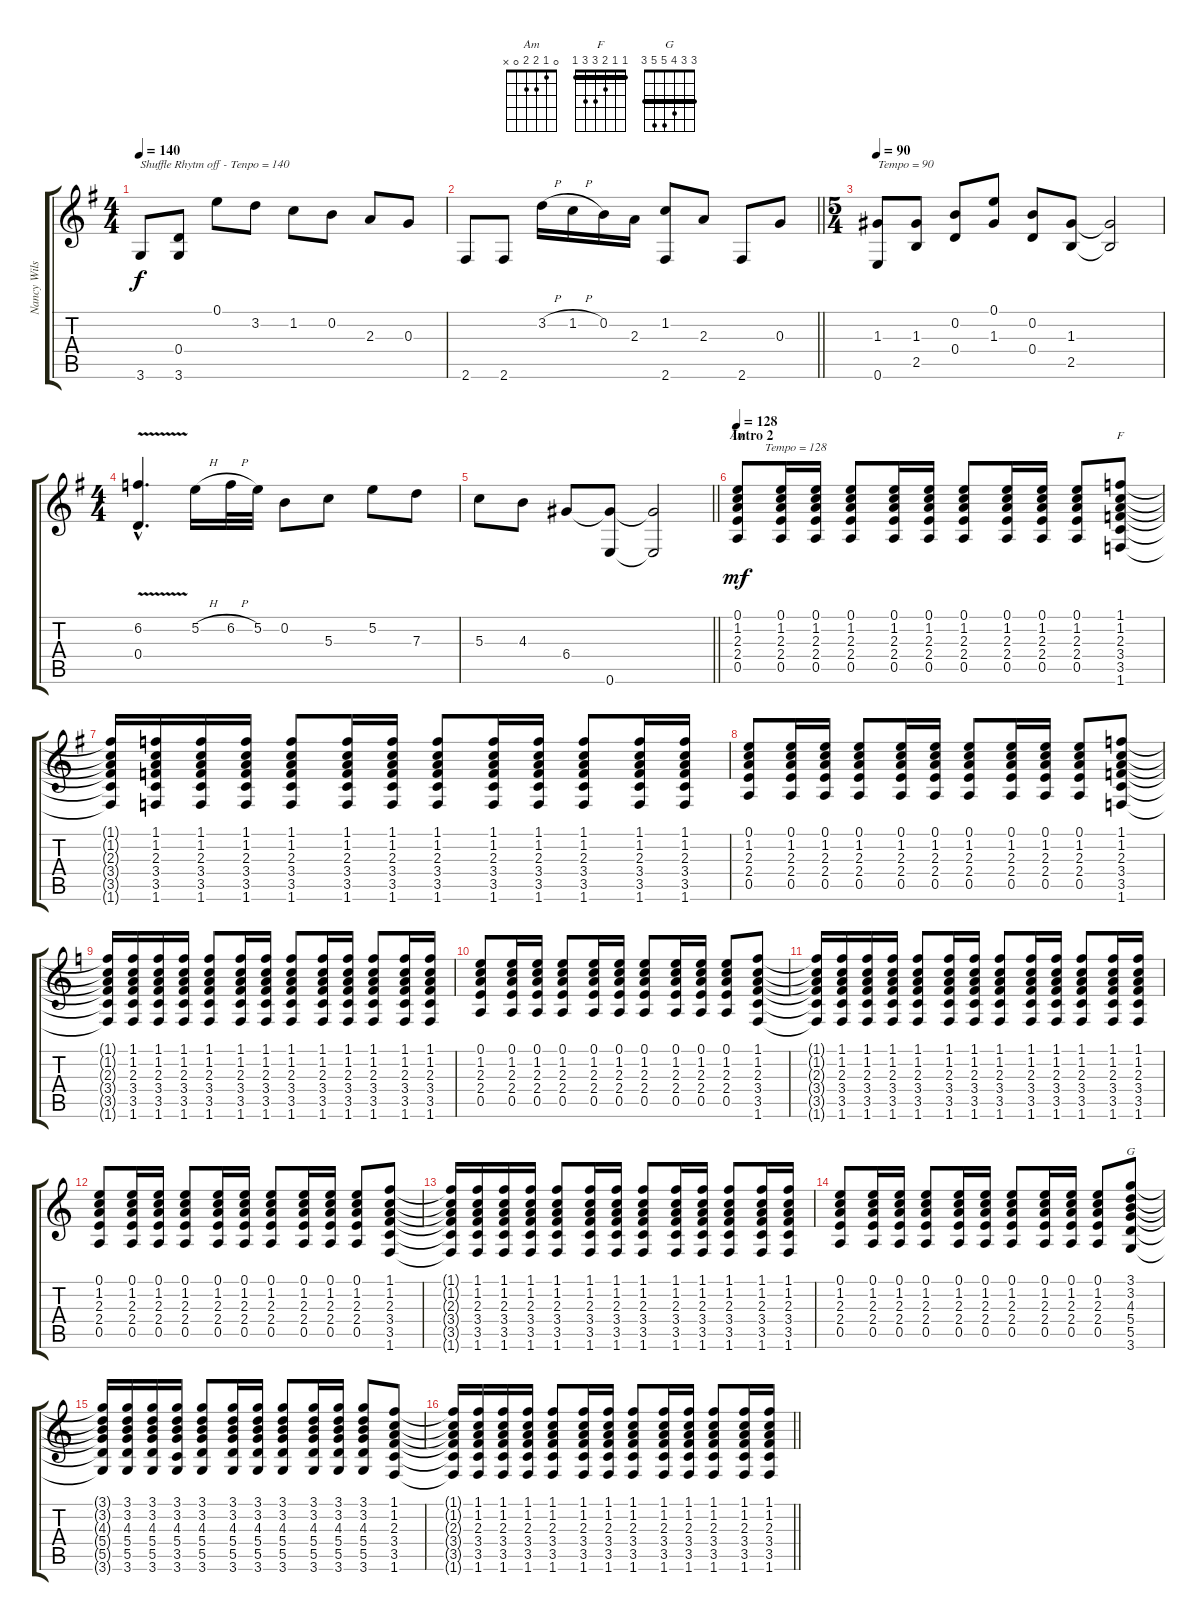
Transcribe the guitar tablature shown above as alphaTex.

\track ("Nancy Wilson" "Nancy Wils") {instrument acousticguitarsteel}
\staff {score tabs}
\tuning (E4 B3 G3 D3 A2 E2) {hide}
\chord ("Am" 0 1 2 2 0 x)
\chord ("F" 1 1 2 3 3 1) {barre 1}
\chord ("G" 3 3 4 5 5 3) {barre 3}
\ts (4 4)
\tempo 140
\clef g2
\ks g
3.6.8{txt "Shuffle Rhytm off - Tenpo = 140" dy f volume 8} (0.4 3.6).8 0.1.8 3.2.8 1.2.8 0.2.8 2.3.8 0.3.8 |
\barLineRight lightlight
2.6.8 2.6.8 3.2{h}.16 1.2{h}.16 0.2.16 2.3.16 (1.2 2.6).8 2.3.8 2.6.8 0.3.8 |
\ts (5 4)
\tempo 90
(1.3 0.6).8{txt "Tempo = 90"} (1.3 2.5).8 (0.2 0.4).8 (0.1 1.3).8 (0.2 0.4).8 (1.3 2.5).8 (1.3{t} 2.5{t}).2 |
\ts (4 4)
(6.2{v hac} 0.4{hac}).4{d} 5.2{h}.16 6.2{h}.32 5.2.32 0.2.8 5.3.8 5.2.8 7.3.8 |
\barLineRight lightlight
5.3.8 4.3.8 6.4.8 (6.4{t} 0.6).8 (6.4{t} 0.6{t}).2 |
\section ("" "Intro 2")
\tempo 128
(0.1 1.2 2.3 2.4 0.5).8{ch "Am" txt "         Tempo = 128" dy mf} (0.1 1.2 2.3 2.4 0.5).16 (0.1 1.2 2.3 2.4 0.5).16 (0.1 1.2 2.3 2.4 0.5).8 (0.1 1.2 2.3 2.4 0.5).16 (0.1 1.2 2.3 2.4 0.5).16 (0.1 1.2 2.3 2.4 0.5).8 (0.1 1.2 2.3 2.4 0.5).16 (0.1 1.2 2.3 2.4 0.5).16 (0.1 1.2 2.3 2.4 0.5).8 (1.1 1.2 2.3 3.4 3.5 1.6).8{ch "F"} |
(1.1{t} 1.2{t} 2.3{t} 3.4{t} 3.5{t} 1.6{t}).16 (1.1 1.2 2.3 3.4 3.5 1.6).16 (1.1 1.2 2.3 3.4 3.5 1.6).16 (1.1 1.2 2.3 3.4 3.5 1.6).16 (1.1 1.2 2.3 3.4 3.5 1.6).8 (1.1 1.2 2.3 3.4 3.5 1.6).16 (1.1 1.2 2.3 3.4 3.5 1.6).16 (1.1 1.2 2.3 3.4 3.5 1.6).8 (1.1 1.2 2.3 3.4 3.5 1.6).16 (1.1 1.2 2.3 3.4 3.5 1.6).16 (1.1 1.2 2.3 3.4 3.5 1.6).8 (1.1 1.2 2.3 3.4 3.5 1.6).16 (1.1 1.2 2.3 3.4 3.5 1.6).16 |
(0.1 1.2 2.3 2.4 0.5).8 (0.1 1.2 2.3 2.4 0.5).16 (0.1 1.2 2.3 2.4 0.5).16 (0.1 1.2 2.3 2.4 0.5).8 (0.1 1.2 2.3 2.4 0.5).16 (0.1 1.2 2.3 2.4 0.5).16 (0.1 1.2 2.3 2.4 0.5).8 (0.1 1.2 2.3 2.4 0.5).16 (0.1 1.2 2.3 2.4 0.5).16 (0.1 1.2 2.3 2.4 0.5).8 (1.1 1.2 2.3 3.4 3.5 1.6).8 |
\ks c
(1.1{t} 1.2{t} 2.3{t} 3.4{t} 3.5{t} 1.6{t}).16 (1.1 1.2 2.3 3.4 3.5 1.6).16 (1.1 1.2 2.3 3.4 3.5 1.6).16 (1.1 1.2 2.3 3.4 3.5 1.6).16 (1.1 1.2 2.3 3.4 3.5 1.6).8 (1.1 1.2 2.3 3.4 3.5 1.6).16 (1.1 1.2 2.3 3.4 3.5 1.6).16 (1.1 1.2 2.3 3.4 3.5 1.6).8 (1.1 1.2 2.3 3.4 3.5 1.6).16 (1.1 1.2 2.3 3.4 3.5 1.6).16 (1.1 1.2 2.3 3.4 3.5 1.6).8 (1.1 1.2 2.3 3.4 3.5 1.6).16 (1.1 1.2 2.3 3.4 3.5 1.6).16 |
(0.1 1.2 2.3 2.4 0.5).8 (0.1 1.2 2.3 2.4 0.5).16 (0.1 1.2 2.3 2.4 0.5).16 (0.1 1.2 2.3 2.4 0.5).8 (0.1 1.2 2.3 2.4 0.5).16 (0.1 1.2 2.3 2.4 0.5).16 (0.1 1.2 2.3 2.4 0.5).8 (0.1 1.2 2.3 2.4 0.5).16 (0.1 1.2 2.3 2.4 0.5).16 (0.1 1.2 2.3 2.4 0.5).8 (1.1 1.2 2.3 3.4 3.5 1.6).8 |
(1.1{t} 1.2{t} 2.3{t} 3.4{t} 3.5{t} 1.6{t}).16 (1.1 1.2 2.3 3.4 3.5 1.6).16 (1.1 1.2 2.3 3.4 3.5 1.6).16 (1.1 1.2 2.3 3.4 3.5 1.6).16 (1.1 1.2 2.3 3.4 3.5 1.6).8 (1.1 1.2 2.3 3.4 3.5 1.6).16 (1.1 1.2 2.3 3.4 3.5 1.6).16 (1.1 1.2 2.3 3.4 3.5 1.6).8 (1.1 1.2 2.3 3.4 3.5 1.6).16 (1.1 1.2 2.3 3.4 3.5 1.6).16 (1.1 1.2 2.3 3.4 3.5 1.6).8 (1.1 1.2 2.3 3.4 3.5 1.6).16 (1.1 1.2 2.3 3.4 3.5 1.6).16 |
(0.1 1.2 2.3 2.4 0.5).8 (0.1 1.2 2.3 2.4 0.5).16 (0.1 1.2 2.3 2.4 0.5).16 (0.1 1.2 2.3 2.4 0.5).8 (0.1 1.2 2.3 2.4 0.5).16 (0.1 1.2 2.3 2.4 0.5).16 (0.1 1.2 2.3 2.4 0.5).8 (0.1 1.2 2.3 2.4 0.5).16 (0.1 1.2 2.3 2.4 0.5).16 (0.1 1.2 2.3 2.4 0.5).8 (1.1 1.2 2.3 3.4 3.5 1.6).8 |
(1.1{t} 1.2{t} 2.3{t} 3.4{t} 3.5{t} 1.6{t}).16 (1.1 1.2 2.3 3.4 3.5 1.6).16 (1.1 1.2 2.3 3.4 3.5 1.6).16 (1.1 1.2 2.3 3.4 3.5 1.6).16 (1.1 1.2 2.3 3.4 3.5 1.6).8 (1.1 1.2 2.3 3.4 3.5 1.6).16 (1.1 1.2 2.3 3.4 3.5 1.6).16 (1.1 1.2 2.3 3.4 3.5 1.6).8 (1.1 1.2 2.3 3.4 3.5 1.6).16 (1.1 1.2 2.3 3.4 3.5 1.6).16 (1.1 1.2 2.3 3.4 3.5 1.6).8 (1.1 1.2 2.3 3.4 3.5 1.6).16 (1.1 1.2 2.3 3.4 3.5 1.6).16 |
(0.1 1.2 2.3 2.4 0.5).8 (0.1 1.2 2.3 2.4 0.5).16 (0.1 1.2 2.3 2.4 0.5).16 (0.1 1.2 2.3 2.4 0.5).8 (0.1 1.2 2.3 2.4 0.5).16 (0.1 1.2 2.3 2.4 0.5).16 (0.1 1.2 2.3 2.4 0.5).8 (0.1 1.2 2.3 2.4 0.5).16 (0.1 1.2 2.3 2.4 0.5).16 (0.1 1.2 2.3 2.4 0.5).8 (3.1 3.2 4.3 5.4 5.5 3.6).8{ch "G"} |
(3.1{t} 3.2{t} 4.3{t} 5.4{t} 5.5{t} 3.6{t}).16 (3.1 3.2 4.3 5.4 5.5 3.6).16 (3.1 3.2 4.3 5.4 5.5 3.6).16 (3.1 3.2 4.3 5.4 3.5 3.6).16 (3.1 3.2 4.3 5.4 5.5 3.6).8 (3.1 3.2 4.3 5.4 5.5 3.6).16 (3.1 3.2 4.3 5.4 5.5 3.6).16 (3.1 3.2 4.3 5.4 5.5 3.6).8 (3.1 3.2 4.3 5.4 5.5 3.6).16 (3.1 3.2 4.3 5.4 5.5 3.6).16 (3.1 3.2 4.3 5.4 5.5 3.6).8 (1.1 1.2 2.3 3.4 3.5 1.6).8 |
\barLineRight lightlight
(1.1{t} 1.2{t} 2.3{t} 3.4{t} 3.5{t} 1.6{t}).16 (1.1 1.2 2.3 3.4 3.5 1.6).16 (1.1 1.2 2.3 3.4 3.5 1.6).16 (1.1 1.2 2.3 3.4 3.5 1.6).16 (1.1 1.2 2.3 3.4 3.5 1.6).8 (1.1 1.2 2.3 3.4 3.5 1.6).16 (1.1 1.2 2.3 3.4 3.5 1.6).16 (1.1 1.2 2.3 3.4 3.5 1.6).8 (1.1 1.2 2.3 3.4 3.5 1.6).16 (1.1 1.2 2.3 3.4 3.5 1.6).16 (1.1 1.2 2.3 3.4 3.5 1.6).8 (1.1 1.2 2.3 3.4 3.5 1.6).16 (1.1 1.2 2.3 3.4 3.5 1.6).16
